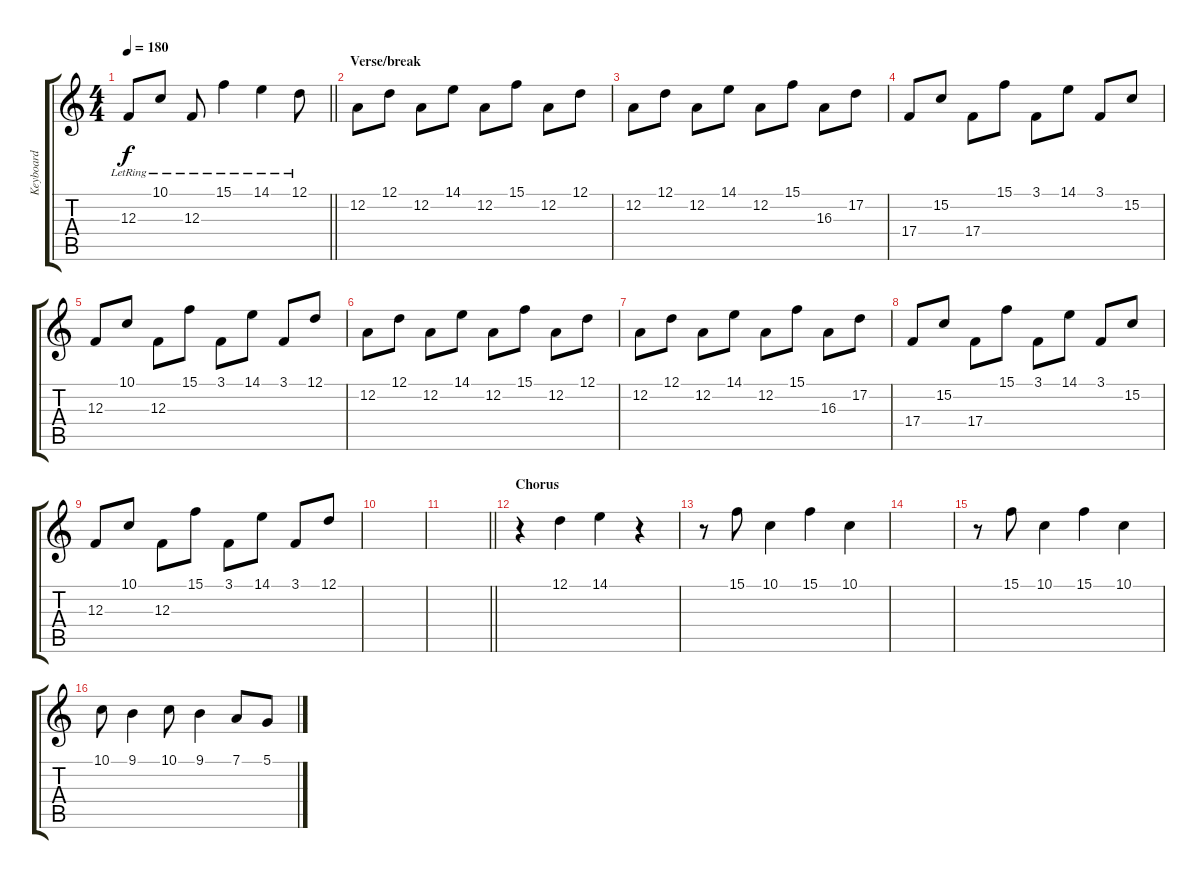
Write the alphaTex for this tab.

\track ("Keyboard" "Keyboard") {instrument acousticgrandpiano}
\staff {score tabs}
\tuning (D4 A3 F3 C3 G2 C2) {hide}
\ts (4 4)
\tempo 180
\clef g2
\barLineRight lightlight
\ks c
12.3{lr}.8{dy f} 10.1{lr}.8 12.3{lr}.8 15.1{lr}.4 14.1{lr}.4 12.1{lr}.8 |
\section ("" "Verse/break")
12.2.8{volume 10 instrument lead1square} 12.1.8 12.2.8 14.1.8 12.2.8 15.1.8 12.2.8 12.1.8 |
12.2.8 12.1.8 12.2.8 14.1.8 12.2.8 15.1.8 16.3.8 17.2.8 |
17.4.8 15.2.8 17.4.8 15.1.8 3.1.8 14.1.8 3.1.8 15.2.8 |
12.3.8 10.1.8 12.3.8 15.1.8 3.1.8 14.1.8 3.1.8 12.1.8 |
12.2.8{volume 10 instrument lead1square} 12.1.8 12.2.8 14.1.8 12.2.8 15.1.8 12.2.8 12.1.8 |
12.2.8 12.1.8 12.2.8 14.1.8 12.2.8 15.1.8 16.3.8 17.2.8 |
17.4.8 15.2.8 17.4.8 15.1.8 3.1.8 14.1.8 3.1.8 15.2.8 |
12.3.8 10.1.8 12.3.8 15.1.8 3.1.8 14.1.8 3.1.8 12.1.8 |
|
\barLineRight lightlight
|
\section ("" "Chorus")
r.4 12.1.4 14.1.4 r.4 |
r.8 15.1.8 10.1.4 15.1.4 10.1.4 |
|
r.8 15.1.8 10.1.4 15.1.4 10.1.4 |
10.1.8 9.1.4 10.1.8 9.1.4 7.1.8 5.1.8
